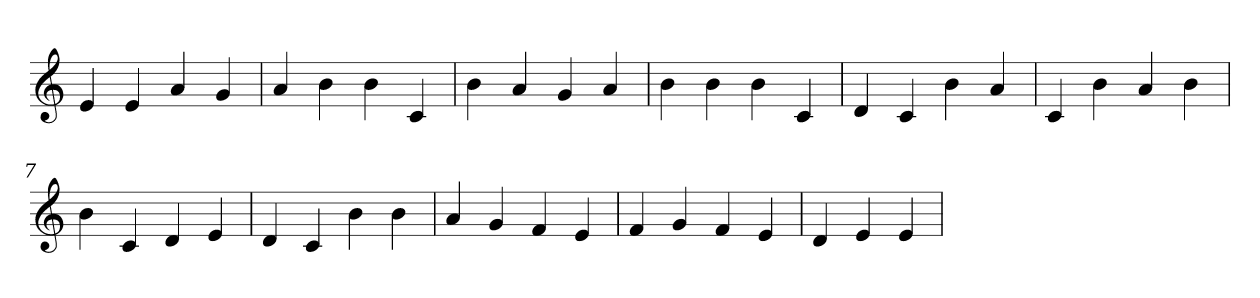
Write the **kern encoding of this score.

**kern
*part1
*staff1
*clefG2
=1
4e
4e
4a
4g
=2
4a
4b
4b
4c
=3
4b
4a
4g
4a
=4
4b
4b
4b
4c
=5
4d
4c
4b
4a
=6
4c
4b
4a
4b
=7
4b
4c
4d
4e
=8
4d
4c
4b
4b
=9
4a
4g
4f
4e
=10
4f
4g
4f
4e
=11
4d
4e
4e
=
*-
